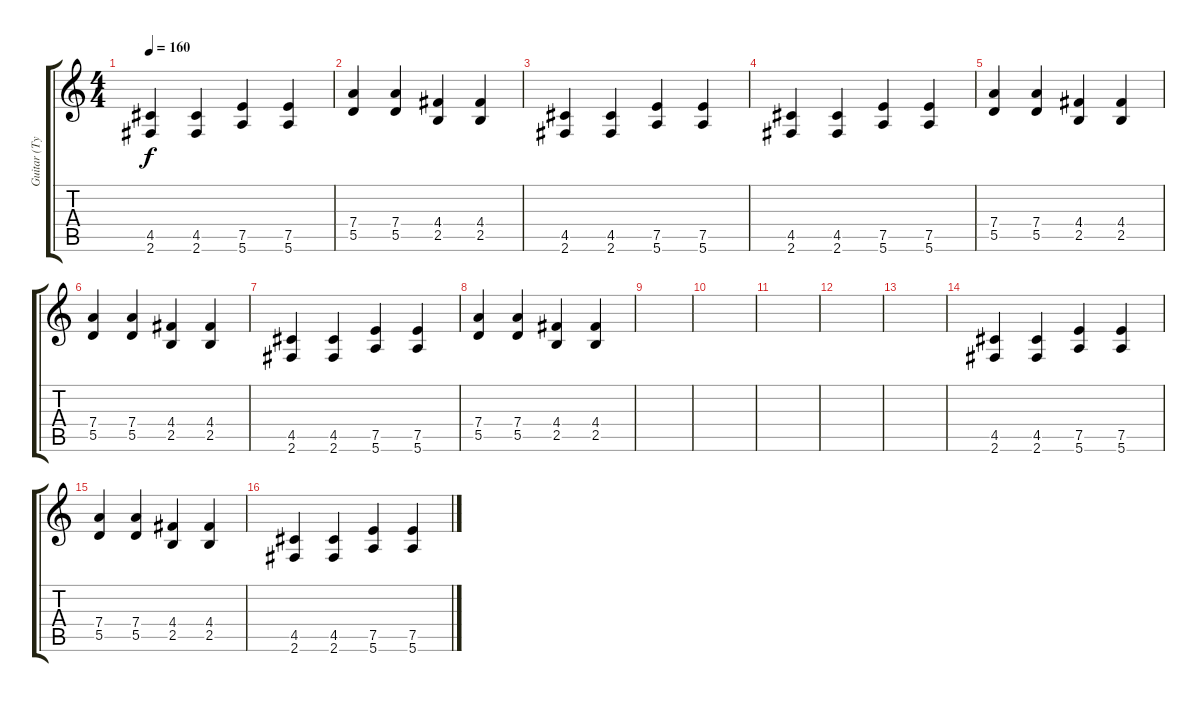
\track ("Guitar (Tyler)" "Guitar (Ty") {instrument overdrivenguitar}
\staff {score tabs}
\tuning (E4 B3 G3 D3 A2 E2) {hide}
\ts (4 4)
\tempo 160
\clef g2
\ks c
(4.5 2.6).4{dy f} (4.5 2.6).4 (7.5 5.6).4 (7.5 5.6).4 |
(7.4 5.5).4 (7.4 5.5).4 (4.4 2.5).4 (4.4 2.5).4 |
(4.5 2.6).4 (4.5 2.6).4 (7.5 5.6).4 (7.5 5.6).4 |
(4.5 2.6).4 (4.5 2.6).4 (7.5 5.6).4 (7.5 5.6).4 |
(7.4 5.5).4 (7.4 5.5).4 (4.4 2.5).4 (4.4 2.5).4 |
(7.4 5.5).4 (7.4 5.5).4 (4.4 2.5).4 (4.4 2.5).4 |
(4.5 2.6).4 (4.5 2.6).4 (7.5 5.6).4 (7.5 5.6).4 |
(7.4 5.5).4 (7.4 5.5).4 (4.4 2.5).4 (4.4 2.5).4 |
|
|
|
|
|
(4.5 2.6).4 (4.5 2.6).4 (7.5 5.6).4 (7.5 5.6).4 |
(7.4 5.5).4 (7.4 5.5).4 (4.4 2.5).4 (4.4 2.5).4 |
(4.5 2.6).4 (4.5 2.6).4 (7.5 5.6).4 (7.5 5.6).4
